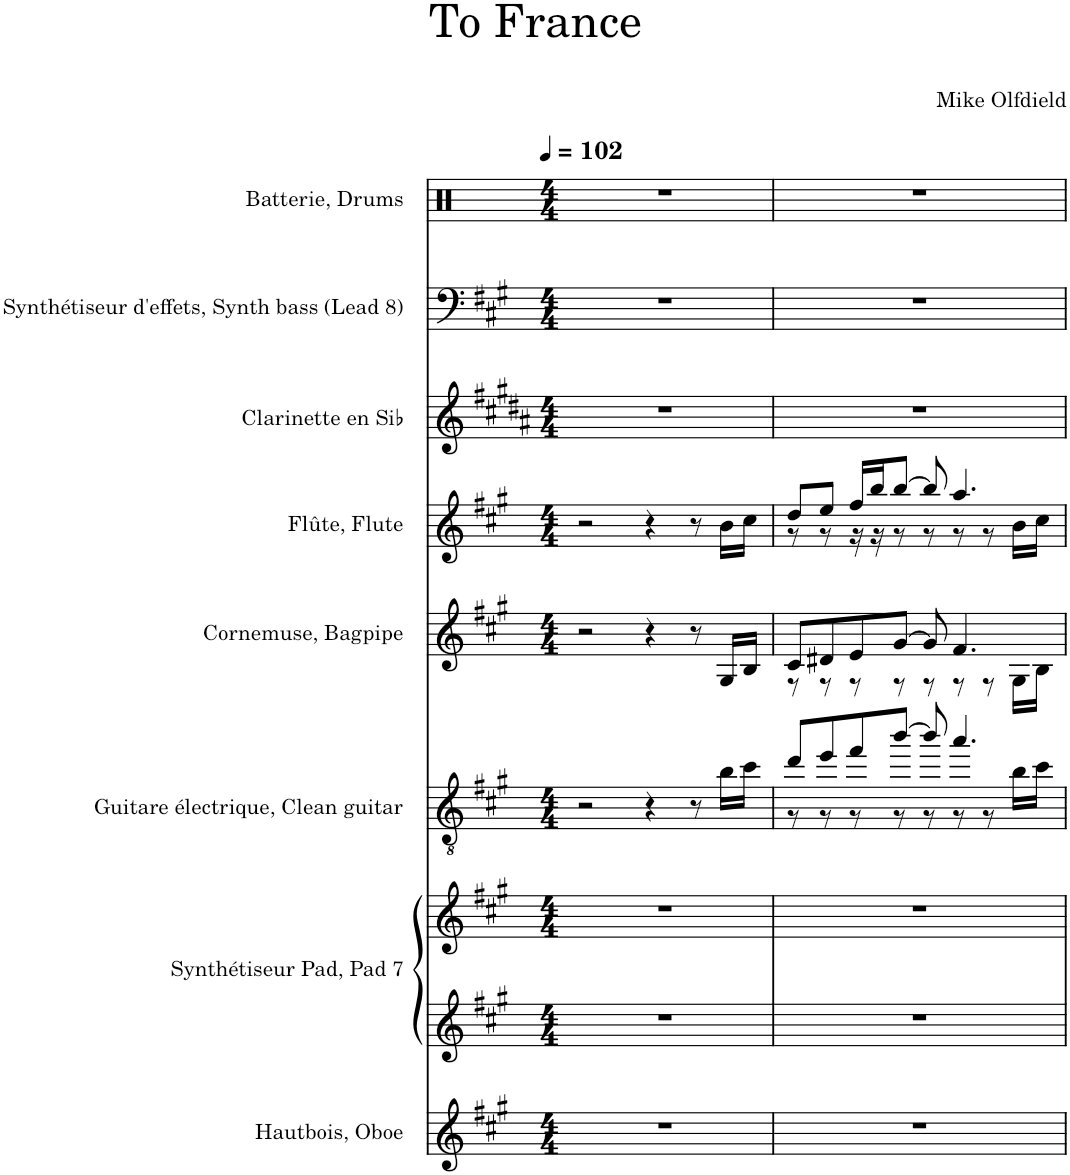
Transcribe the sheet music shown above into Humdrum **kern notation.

**kern	**kern	**kern	**kern	**kern	**kern	**kern	**kern	**kern
*part8	*part7	*part7	*part6	*part5	*part4	*part3	*part2	*part1
*staff9	*staff8	*staff7	*staff6	*staff5	*staff4	*staff3	*staff2	*staff1
*I"Hautbois, Oboe	*I"Synthétiseur Pad, Pad 7	*	*I"Guitare électrique, Clean guitar	*I"Cornemuse, Bagpipe	*I"Flûte, Flute	*I"Clarinette en Sib	*I"Synthétiseur d'effets, Synth bass (Lead 8)	*I"Batterie, Drums
*I'Htbs.	*I'Synth.	*	*I'Guit. El.	*I'Cnm.	*I'Fl.	*I'Clar. Sib	*I'Synth.	*I'Bat.
*clefG2	*clefG2	*clefG2	*clefGv2	*clefG2	*clefG2	*clefG2	*clefF4	*clefX
*	*	*	*	*Trd1c2	*	*Trd1c2	*	*
*k[f#c#g#]	*k[f#c#g#]	*k[f#c#g#]	*k[f#c#g#]	*k[f#c#g#]	*k[f#c#g#]	*k[f#c#g#d#a#]	*k[f#c#g#]	*k[]
*M4/4	*M4/4	*M4/4	*M4/4	*M4/4	*M4/4	*M4/4	*M4/4	*M4/4
*MM102	*MM102	*MM102	*MM102	*MM102	*MM102	*MM102	*MM102	*MM102
=1	=1	=1	=1	=1	=1	=1	=1	=1
1r	1r	1r	2r	2r	2r	1r	1r	1r
.	.	.	4r	4r	4r	.	.	.
.	.	.	8r	8r	8r	.	.	.
.	.	.	16b\LL	16G#/LL	16b\LL	.	.	.
.	.	.	16cc#\JJ	16B/JJ	16cc#\JJ	.	.	.
=2	=2	=2	=2	=2	=2	=2	=2	=2
*	*	*	*^	*^	*^	*	*	*
1r	1r	1r	8dd/L	8r	8c#/L	8r	8dd/L	8r	1r	1r	1r
.	.	.	8ee/	8r	8d#X/	8r	8ee/J	8r	.	.	.
.	.	.	8ff#/	8r	8e/	8r	16ff#/LL	16r	.	.	.
.	.	.	.	.	.	.	16bb/J	16r	.	.	.
.	.	.	[8bb/J	8r	[8g#/J	8r	[8bb/J	8r	.	.	.
.	.	.	8bb/]	8r	8g#/]	8r	8bb/]	8r	.	.	.
.	.	.	4.aa/	8r	4.f#/	8r	4.aa/	8r	.	.	.
.	.	.	.	8r	.	8r	.	8r	.	.	.
.	.	.	.	16b\LL	.	16G#\LL	.	16b\LL	.	.	.
.	.	.	.	16cc#\JJ	.	16B\JJ	.	16cc#\JJ	.	.	.
*	*	*	*v	*v	*	*	*v	*v	*	*	*
*	*	*	*	*v	*v	*	*	*	*
=	=	=	=	=	=	=	=	=
*-	*-	*-	*-	*-	*-	*-	*-	*-
